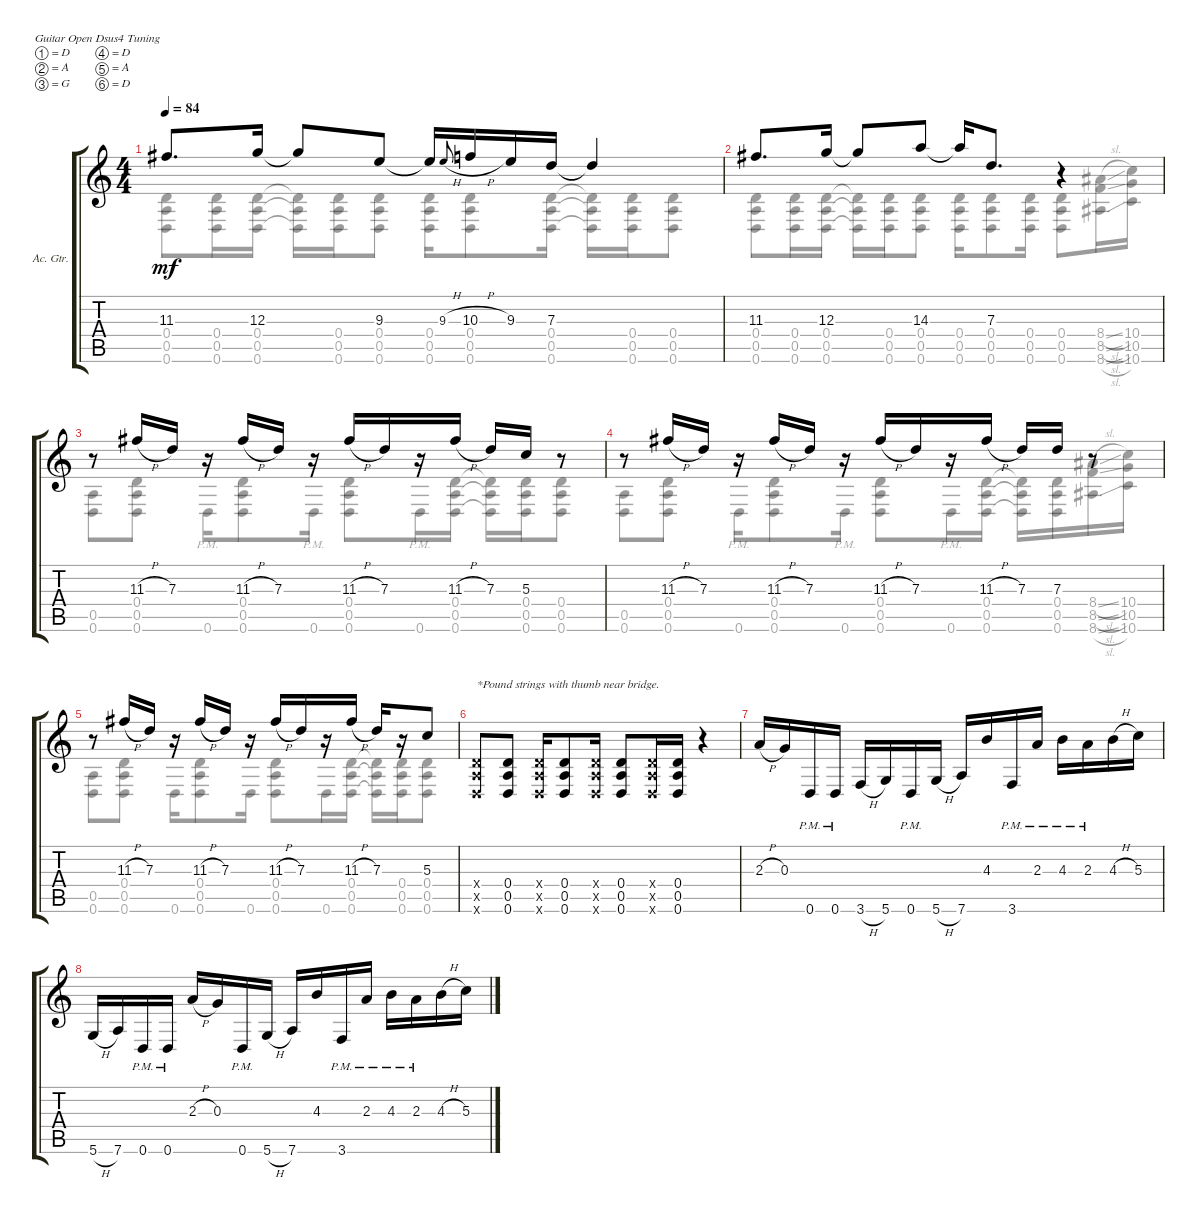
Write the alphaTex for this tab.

\defaultSystemsLayout 4
\bracketExtendMode groupsimilarinstruments
\firstSystemTrackNameOrientation horizontal
\otherSystemsTrackNameOrientation horizontal
\track ("Acoustic Guitar" "Ac. Gtr.") {instrument acousticguitarsteel}
\staff {score tabs}
\tuning (D4 A3 G3 D3 A2 D2)
\voice
\ts (4 4)
\tempo 84
\clef g2
\scale
0.520832
\ks c
11.3.8{d dy mf} 12.3.16 12.3{t}.8 9.3.8 9.3{t}.16 9.3{h}.8{gr onbeat} 10.3{h}.16 9.3.16 7.3.16 7.3{t}.4 |
\scale
0.479058 11.3.8{d} 12.3.16 12.3{t}.8 14.3.8 14.3{t}.16 7.3.8{d} r.4 |
\scale
0.487347 r.8 11.3{h}.16 7.3.16 r.16 11.3{h}.16 7.3.16 r.16 11.3{h}.16 7.3.16 r.16 11.3{h}.16 7.3.16 5.3.16 r.8 |
\scale
0.512821 r.8 11.3{h}.16 7.3.16 r.16 11.3{h}.16 7.3.16 r.16 11.3{h}.16 7.3.16 r.16 11.3{h}.16 7.3.16 7.3.16 r.8 |
\scale
0.596491 r.8 11.3{h}.16 7.3.16 r.16 11.3{h}.16 7.3.16 r.16 11.3{h}.16 7.3.16 r.16 11.3{h}.16 7.3.16 r.16 5.3.8 |
\scale
0.403509 (0.6{x} 0.5{x} 0.4{x}).8{txt "*Pound strings with thumb near bridge."} (0.6 0.5 0.4).8 (0.6{x} 0.5{x} 0.4{x}).16 (0.6 0.5 0.4).8 (0.6{x} 0.5{x} 0.4{x}).16 (0.4 0.5 0.6).8 (0.6{x} 0.5{x} 0.4{x}).16 (0.4 0.5 0.6).16 r.4 |
\scale
0.5 2.3{h}.16 0.3.16 0.6{pm}.16 0.6{pm}.16 3.6{h}.16 5.6.16 0.6{pm}.16 5.6{h}.16 7.6.16 4.3.16 3.6{pm}.16 2.3{pm}.16 4.3{pm}.16 2.3{pm}.16 4.3{h}.16 5.3.16 |
\scale
0.5 5.6{h}.16 7.6.16 0.6{pm}.16 0.6{pm}.16 2.3{h}.16 0.3.16 0.6{pm}.16 5.6{h}.16 7.6.16 4.3.16 3.6{pm}.16 2.3{pm}.16 4.3{pm}.16 2.3{pm}.16 4.3{h}.16 5.3.16
\voice
\clef g2
\ottava regular
\simile none
\scale
0.520832
\ks c
(0.6 0.4 0.5).8{dy mf} (0.6 0.5 0.4).16 (0.6 0.5 0.4).16 (0.4{t} 0.5{t} 0.6{t}).16 (0.6 0.5 0.4).16 (0.4 0.5 0.6).8 (0.6 0.5 0.4).16 (0.4 0.5 0.6).8 (0.6 0.5 0.4).16 (0.4{t} 0.5{t} 0.6{t}).16 (0.6 0.5 0.4).16 (0.4 0.5 0.6).8 |
\scale
0.479058 (0.6 0.4 0.5).8 (0.6 0.5 0.4).16 (0.6 0.5 0.4).16 (0.4{t} 0.5{t} 0.6{t}).16 (0.6 0.5 0.4).16 (0.4 0.5 0.6).8 (0.6 0.5 0.4).16 (0.4 0.5 0.6).8 (0.6 0.5 0.4).16 (0.4 0.5 0.6).8 (8.6{sl} 8.5{sl} 8.4{sl}).16 (10.4 10.5 10.6).16 |
\scale
0.487347 (0.6 0.5).8 (0.6 0.4 0.5).8 0.6{pm}.16 (0.6 0.5 0.4).8 0.6{pm}.16 (0.6 0.5 0.4).8 0.6{pm}.16 (0.6 0.5 0.4).16 (0.4{t} 0.5{t} 0.6{t}).16 (0.6 0.5 0.4).16 (0.6 0.5 0.4).8 |
\scale
0.512821 (0.6 0.5).8 (0.6 0.4 0.5).8 0.6{pm}.16 (0.6 0.5 0.4).8 0.6{pm}.16 (0.6 0.5 0.4).8 0.6{pm}.16 (0.6 0.5 0.4).16 (0.4{t} 0.5{t} 0.6{t}).16 (0.6 0.5 0.4).16 (8.6{sl} 8.5{sl} 8.4{sl}).16 (10.4 10.5 10.6).16 |
\scale
0.596491 (0.6 0.5).8 (0.6 0.4 0.5).8 0.6.16 (0.6 0.5 0.4).8 0.6.16 (0.6 0.5 0.4).8 0.6.16 (0.6 0.5 0.4).16 (0.4{t} 0.5{t} 0.6{t}).16 (0.6 0.5 0.4).16 (0.6 0.5 0.4).8 |
\scale
0.403509 |
\scale
0.5 |
\scale
0.5
